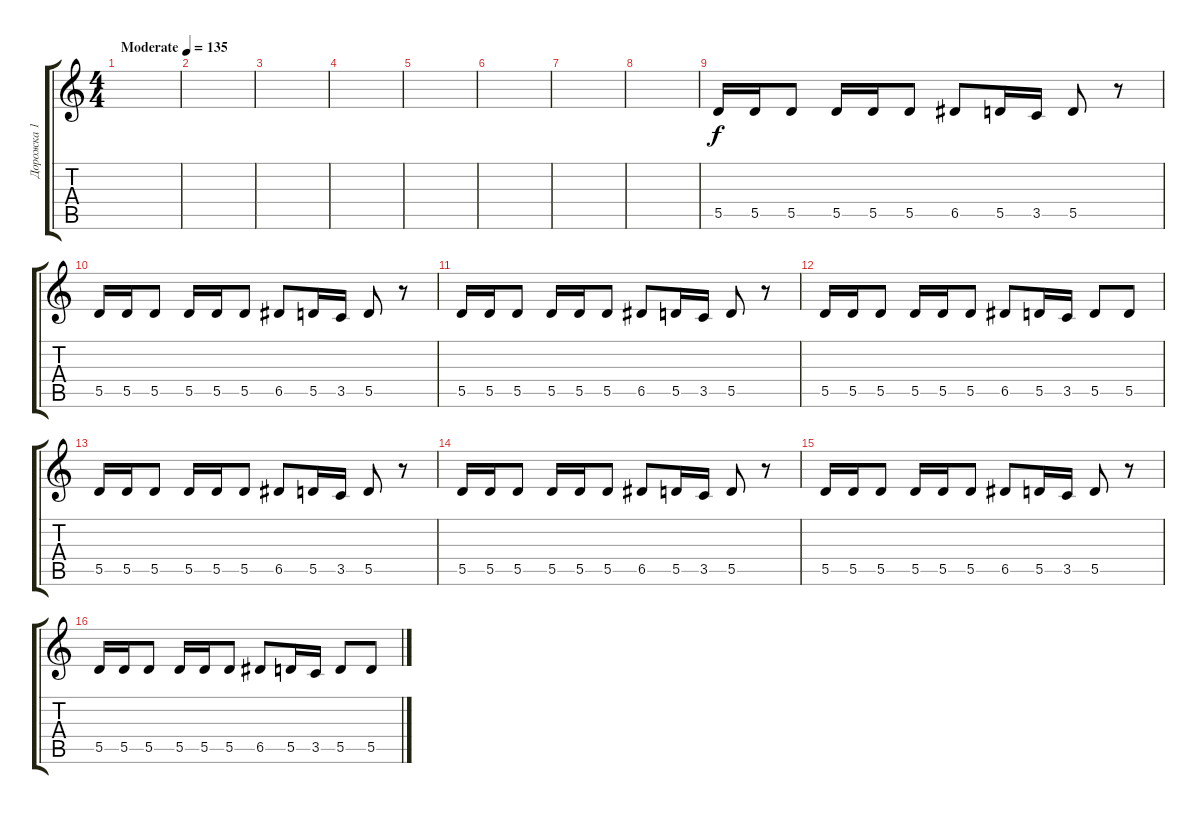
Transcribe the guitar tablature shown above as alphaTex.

\track ("Дорожка 1" "Дорожка 1") {instrument distortionguitar}
\staff {score tabs}
\tuning (E4 B3 G3 D3 A2 E2) {hide}
\ts (4 4)
\tempo (135 "Moderate")
\clef g2
\ks c
|
|
|
|
|
|
|
|
5.5.16 5.5.16 5.5.8 5.5.16 5.5.16 5.5.8 6.5.8 5.5.16 3.5.16 5.5.8 r.8 |
5.5.16 5.5.16 5.5.8 5.5.16 5.5.16 5.5.8 6.5.8 5.5.16 3.5.16 5.5.8 r.8 |
5.5.16 5.5.16 5.5.8 5.5.16 5.5.16 5.5.8 6.5.8 5.5.16 3.5.16 5.5.8 r.8 |
5.5.16 5.5.16 5.5.8 5.5.16 5.5.16 5.5.8 6.5.8 5.5.16 3.5.16 5.5.8 5.5.8 |
5.5.16 5.5.16 5.5.8 5.5.16 5.5.16 5.5.8 6.5.8 5.5.16 3.5.16 5.5.8 r.8 |
5.5.16 5.5.16 5.5.8 5.5.16 5.5.16 5.5.8 6.5.8 5.5.16 3.5.16 5.5.8 r.8 |
5.5.16 5.5.16 5.5.8 5.5.16 5.5.16 5.5.8 6.5.8 5.5.16 3.5.16 5.5.8 r.8 |
5.5.16 5.5.16 5.5.8 5.5.16 5.5.16 5.5.8 6.5.8 5.5.16 3.5.16 5.5.8 5.5.8
